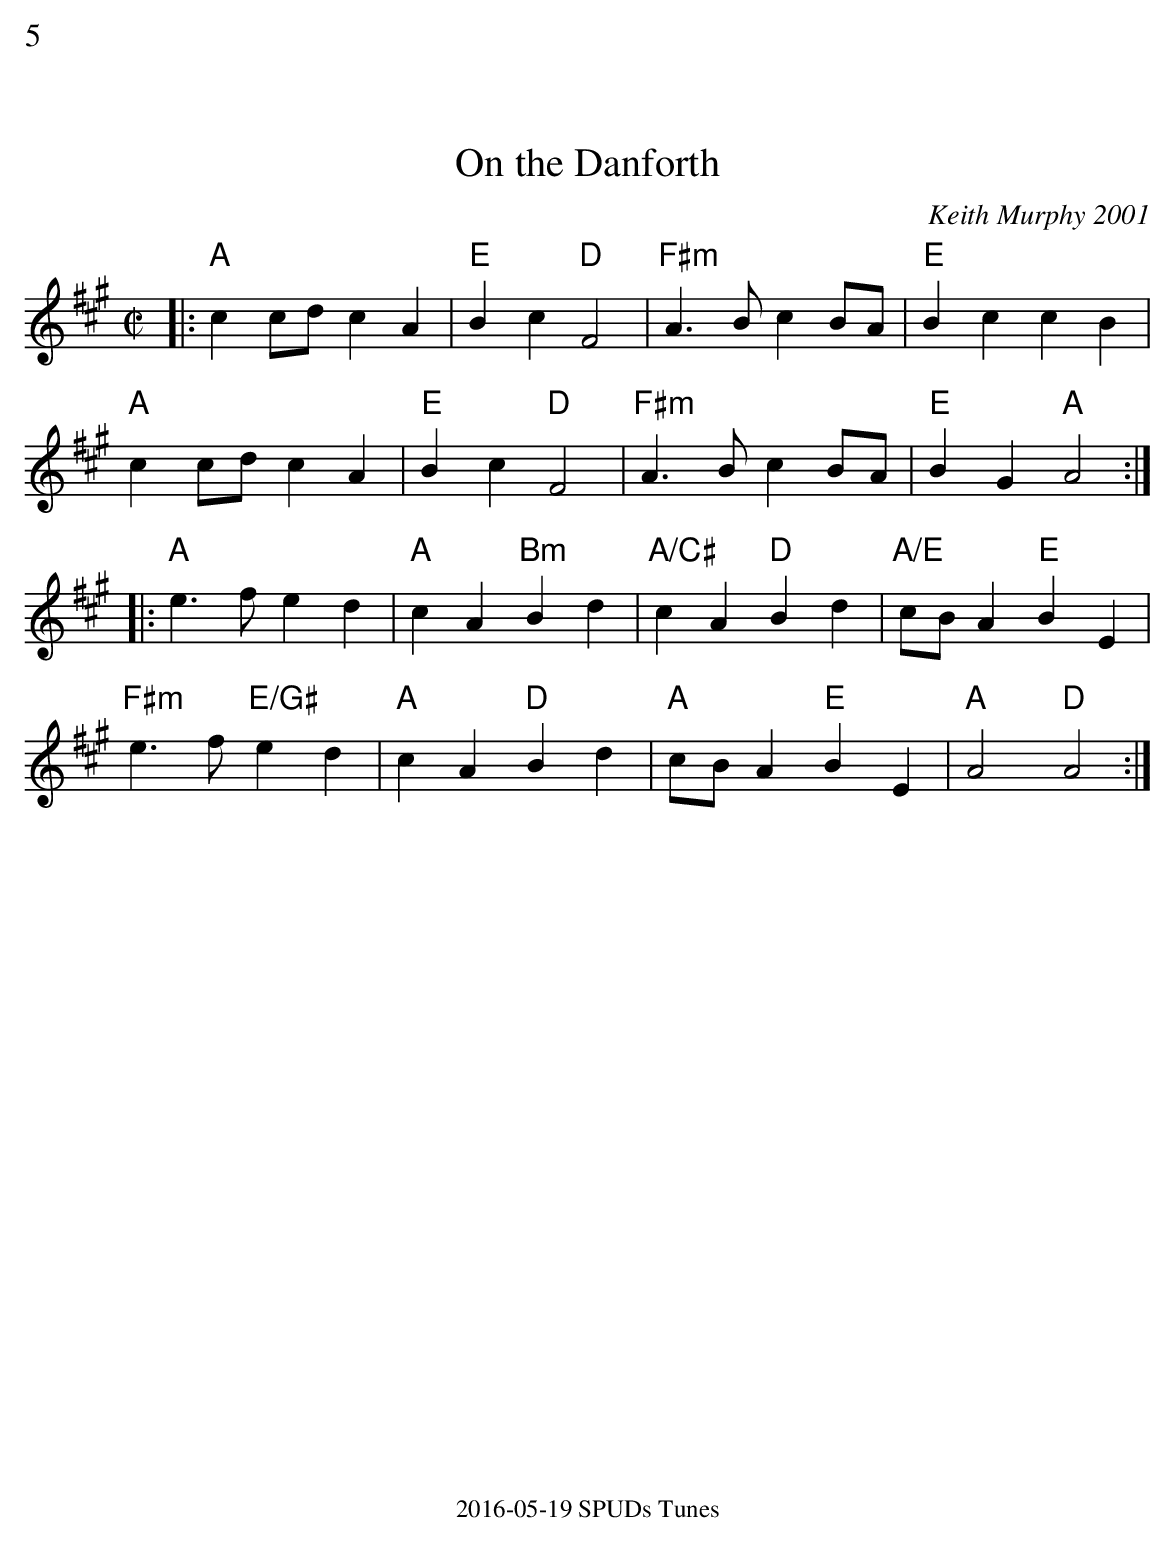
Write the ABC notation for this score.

X:1
%%text 5
T:On the Danforth
C: Keith Murphy 2001
L:1/8
M:C|
K:A
|: "A" c2 cd c2A2 | "E" B2c2 "D"F4|"F#m" A2>B2 c2 BA | "E" B2c2c2B2|
"A" c2 cd c2A2 | "E" B2c2 "D" F4|"F#m" A2>B2 c2 BA | "E" B2G2 "A" A4:|
|:"A" e2>f2 e2d2 | "A" c2A2 "Bm" B2d2 | "A/C#" c2 A2 "D" B2d2 | "A/E" cB A2 "E" B2E2|
"F#m" e2>f2 "E/G#" e2d2 |"A" c2A2 "D" B2d2 |"A" cB A2 "E" B2E2 | "A" A4 "D" A4:|
